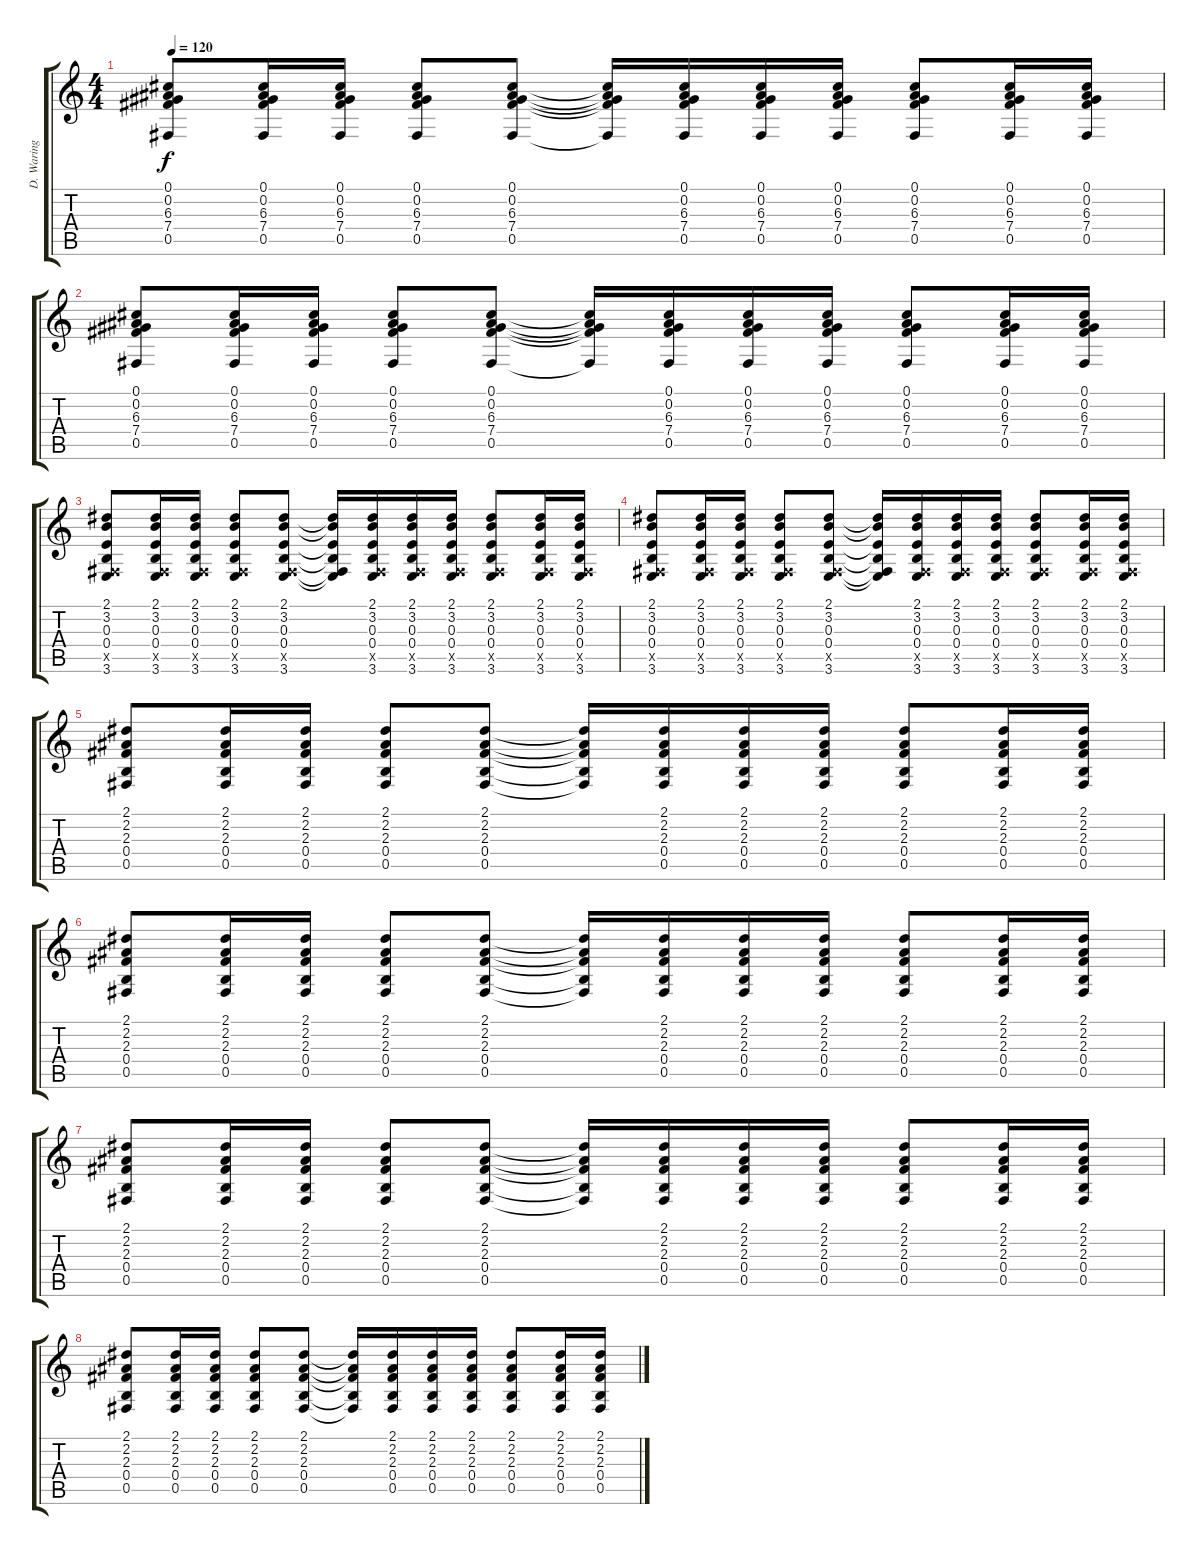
\track ("D. Waring Gtr." "D. Waring ") {instrument distortionguitar}
\staff {score tabs}
\tuning (Db4 Ab3 E3 B2 Gb2 Db2) {hide}
\ts (4 4)
\tempo 120
\clef g2
\ks c
(0.1 0.2 6.3 7.4 0.5).8{dy f} (0.1 0.2 6.3 7.4 0.5).16 (0.1 0.2 6.3 7.4 0.5).16 (0.1 0.2 6.3 7.4 0.5).8 (0.1 0.2 6.3 7.4 0.5).8 (0.1{t} 0.2{t} 6.3{t} 7.4{t} 0.5{t}).16 (0.1 0.2 6.3 7.4 0.5).16 (0.1 0.2 6.3 7.4 0.5).16 (0.1 0.2 6.3 7.4 0.5).16 (0.1 0.2 6.3 7.4 0.5).8 (0.1 0.2 6.3 7.4 0.5).16 (0.1 0.2 6.3 7.4 0.5).16 |
(0.1 0.2 6.3 7.4 0.5).8 (0.1 0.2 6.3 7.4 0.5).16 (0.1 0.2 6.3 7.4 0.5).16 (0.1 0.2 6.3 7.4 0.5).8 (0.1 0.2 6.3 7.4 0.5).8 (0.1{t} 0.2{t} 6.3{t} 7.4{t} 0.5{t}).16 (0.1 0.2 6.3 7.4 0.5).16 (0.1 0.2 6.3 7.4 0.5).16 (0.1 0.2 6.3 7.4 0.5).16 (0.1 0.2 6.3 7.4 0.5).8 (0.1 0.2 6.3 7.4 0.5).16 (0.1 0.2 6.3 7.4 0.5).16 |
(2.1 3.2 0.3 0.4 0.5{x} 3.6).8 (2.1 3.2 0.3 0.4 0.5{x} 3.6).16 (2.1 3.2 0.3 0.4 0.5{x} 3.6).16 (2.1 3.2 0.3 0.4 0.5{x} 3.6).8 (2.1 3.2 0.3 0.4 0.5{x} 3.6).8 (2.1{t} 3.2{t} 0.3{t} 0.4{t} 0.5{t} 3.6{t}).16 (2.1 3.2 0.3 0.4 0.5{x} 3.6).16 (2.1 3.2 0.3 0.4 0.5{x} 3.6).16 (2.1 3.2 0.3 0.4 0.5{x} 3.6).16 (2.1 3.2 0.3 0.4 0.5{x} 3.6).8 (2.1 3.2 0.3 0.4 0.5{x} 3.6).16 (2.1 3.2 0.3 0.4 0.5{x} 3.6).16 |
(2.1 3.2 0.3 0.4 0.5{x} 3.6).8 (2.1 3.2 0.3 0.4 0.5{x} 3.6).16 (2.1 3.2 0.3 0.4 0.5{x} 3.6).16 (2.1 3.2 0.3 0.4 0.5{x} 3.6).8 (2.1 3.2 0.3 0.4 0.5{x} 3.6).8 (2.1{t} 3.2{t} 0.3{t} 0.4{t} 0.5{t} 3.6{t}).16 (2.1 3.2 0.3 0.4 0.5{x} 3.6).16 (2.1 3.2 0.3 0.4 0.5{x} 3.6).16 (2.1 3.2 0.3 0.4 0.5{x} 3.6).16 (2.1 3.2 0.3 0.4 0.5{x} 3.6).8 (2.1 3.2 0.3 0.4 0.5{x} 3.6).16 (2.1 3.2 0.3 0.4 0.5{x} 3.6).16 |
(2.1 2.2 2.3 0.4 0.5).8 (2.1 2.2 2.3 0.4 0.5).16 (2.1 2.2 2.3 0.4 0.5).16 (2.1 2.2 2.3 0.4 0.5).8 (2.1 2.2 2.3 0.4 0.5).8 (2.1{t} 2.2{t} 2.3{t} 0.4{t} 0.5{t}).16 (2.1 2.2 2.3 0.4 0.5).16 (2.1 2.2 2.3 0.4 0.5).16 (2.1 2.2 2.3 0.4 0.5).16 (2.1 2.2 2.3 0.4 0.5).8 (2.1 2.2 2.3 0.4 0.5).16 (2.1 2.2 2.3 0.4 0.5).16 |
(2.1 2.2 2.3 0.4 0.5).8 (2.1 2.2 2.3 0.4 0.5).16 (2.1 2.2 2.3 0.4 0.5).16 (2.1 2.2 2.3 0.4 0.5).8 (2.1 2.2 2.3 0.4 0.5).8 (2.1{t} 2.2{t} 2.3{t} 0.4{t} 0.5{t}).16 (2.1 2.2 2.3 0.4 0.5).16 (2.1 2.2 2.3 0.4 0.5).16 (2.1 2.2 2.3 0.4 0.5).16 (2.1 2.2 2.3 0.4 0.5).8 (2.1 2.2 2.3 0.4 0.5).16 (2.1 2.2 2.3 0.4 0.5).16 |
(2.1 2.2 2.3 0.4 0.5).8 (2.1 2.2 2.3 0.4 0.5).16 (2.1 2.2 2.3 0.4 0.5).16 (2.1 2.2 2.3 0.4 0.5).8 (2.1 2.2 2.3 0.4 0.5).8 (2.1{t} 2.2{t} 2.3{t} 0.4{t} 0.5{t}).16 (2.1 2.2 2.3 0.4 0.5).16 (2.1 2.2 2.3 0.4 0.5).16 (2.1 2.2 2.3 0.4 0.5).16 (2.1 2.2 2.3 0.4 0.5).8 (2.1 2.2 2.3 0.4 0.5).16 (2.1 2.2 2.3 0.4 0.5).16 |
(2.1 2.2 2.3 0.4 0.5).8 (2.1 2.2 2.3 0.4 0.5).16 (2.1 2.2 2.3 0.4 0.5).16 (2.1 2.2 2.3 0.4 0.5).8 (2.1 2.2 2.3 0.4 0.5).8 (2.1{t} 2.2{t} 2.3{t} 0.4{t} 0.5{t}).16 (2.1 2.2 2.3 0.4 0.5).16 (2.1 2.2 2.3 0.4 0.5).16 (2.1 2.2 2.3 0.4 0.5).16 (2.1 2.2 2.3 0.4 0.5).8 (2.1 2.2 2.3 0.4 0.5).16 (2.1 2.2 2.3 0.4 0.5).16
